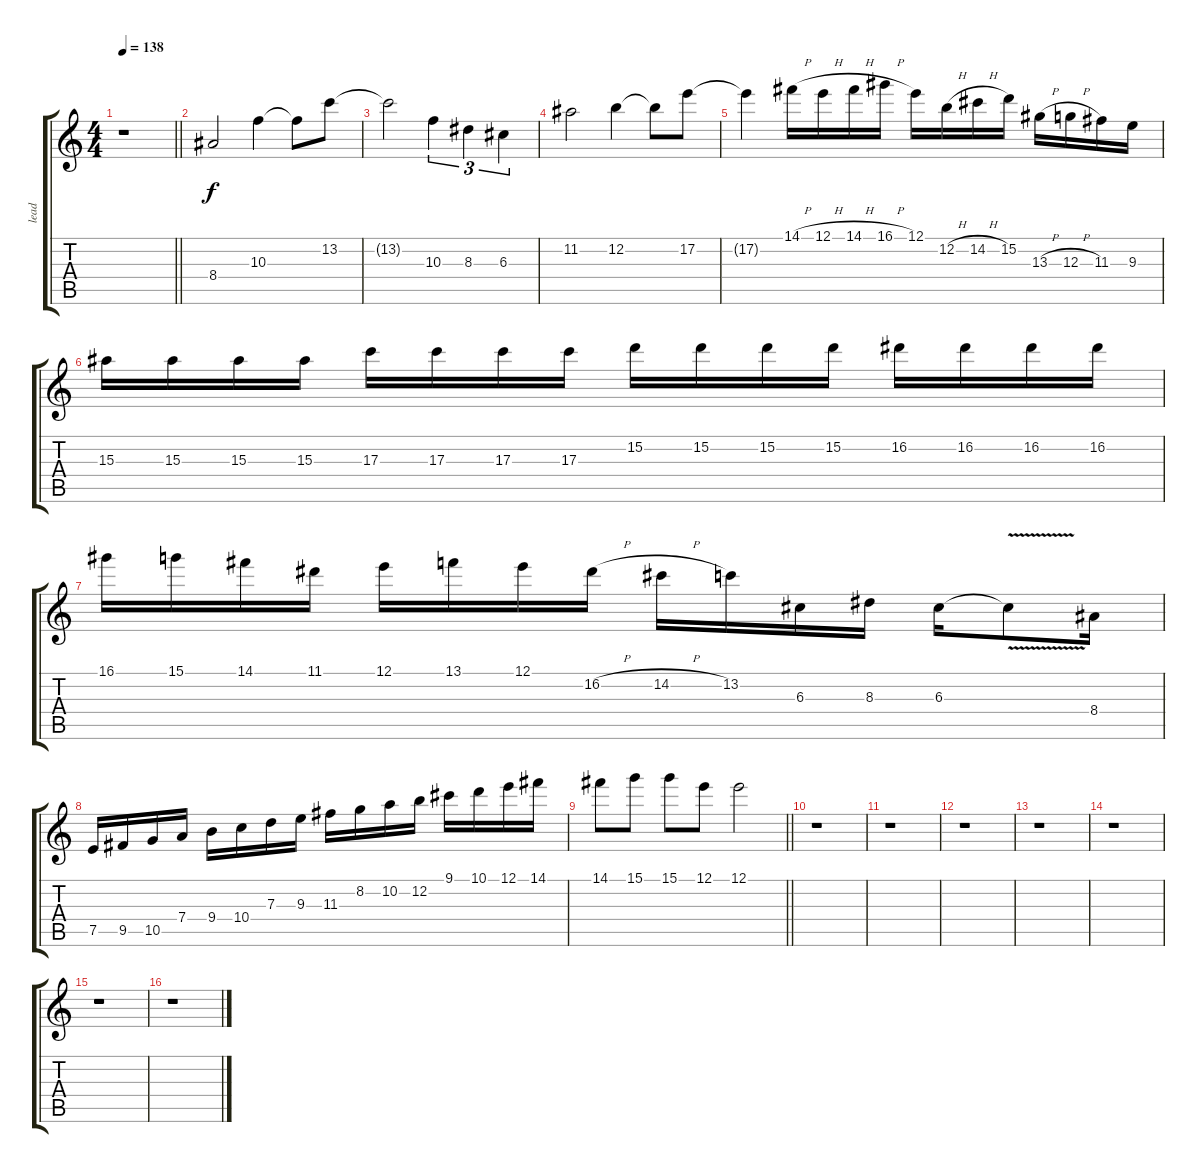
\track ("lead" "lead") {instrument overdrivenguitar}
\staff {score tabs}
\tuning (E4 B3 G3 D3 A2 E2) {hide}
\ts (4 4)
\tempo 138
\clef g2
\barLineRight lightlight
\ks c
r.1{dy f} |
8.4.2 10.3.4 10.3{t}.8 13.2.8 |
13.2{t}.2 10.3.4{tu (3 2)} 8.3.4{tu (3 2)} 6.3.4{tu (3 2)} |
11.2.2 12.2.4 12.2{t}.8 17.2.8 |
17.2{t}.4 14.1{h}.16 12.1{h}.16 14.1{h}.16 16.1{h}.16 12.1.16 12.2{h}.16 14.2{h}.16 15.2.16 13.3{h}.16 12.3{h}.16 11.3.16 9.3.16 |
15.3.16 15.3.16 15.3.16 15.3.16 17.3.16 17.3.16 17.3.16 17.3.16 15.2.16 15.2.16 15.2.16 15.2.16 16.2.16 16.2.16 16.2.16 16.2.16 |
16.1.16 15.1.16 14.1.16 11.1.16 12.1.16 13.1.16 12.1.16 16.2{h}.16 14.2{h}.16 13.2.16 6.3.16 8.3.16 6.3.16 6.3{v t}.8 8.4.16 |
7.5.16 9.5.16 10.5.16 7.4.16 9.4.16 10.4.16 7.3.16 9.3.16 11.3.16 8.2.16 10.2.16 12.2.16 9.1.16 10.1.16 12.1.16 14.1.16 |
\barLineRight lightlight
14.1.8 15.1.8 15.1.8 12.1.8 12.1.2 |
r.1 |
r.1 |
r.1 |
r.1 |
r.1 |
r.1 |
r.1
